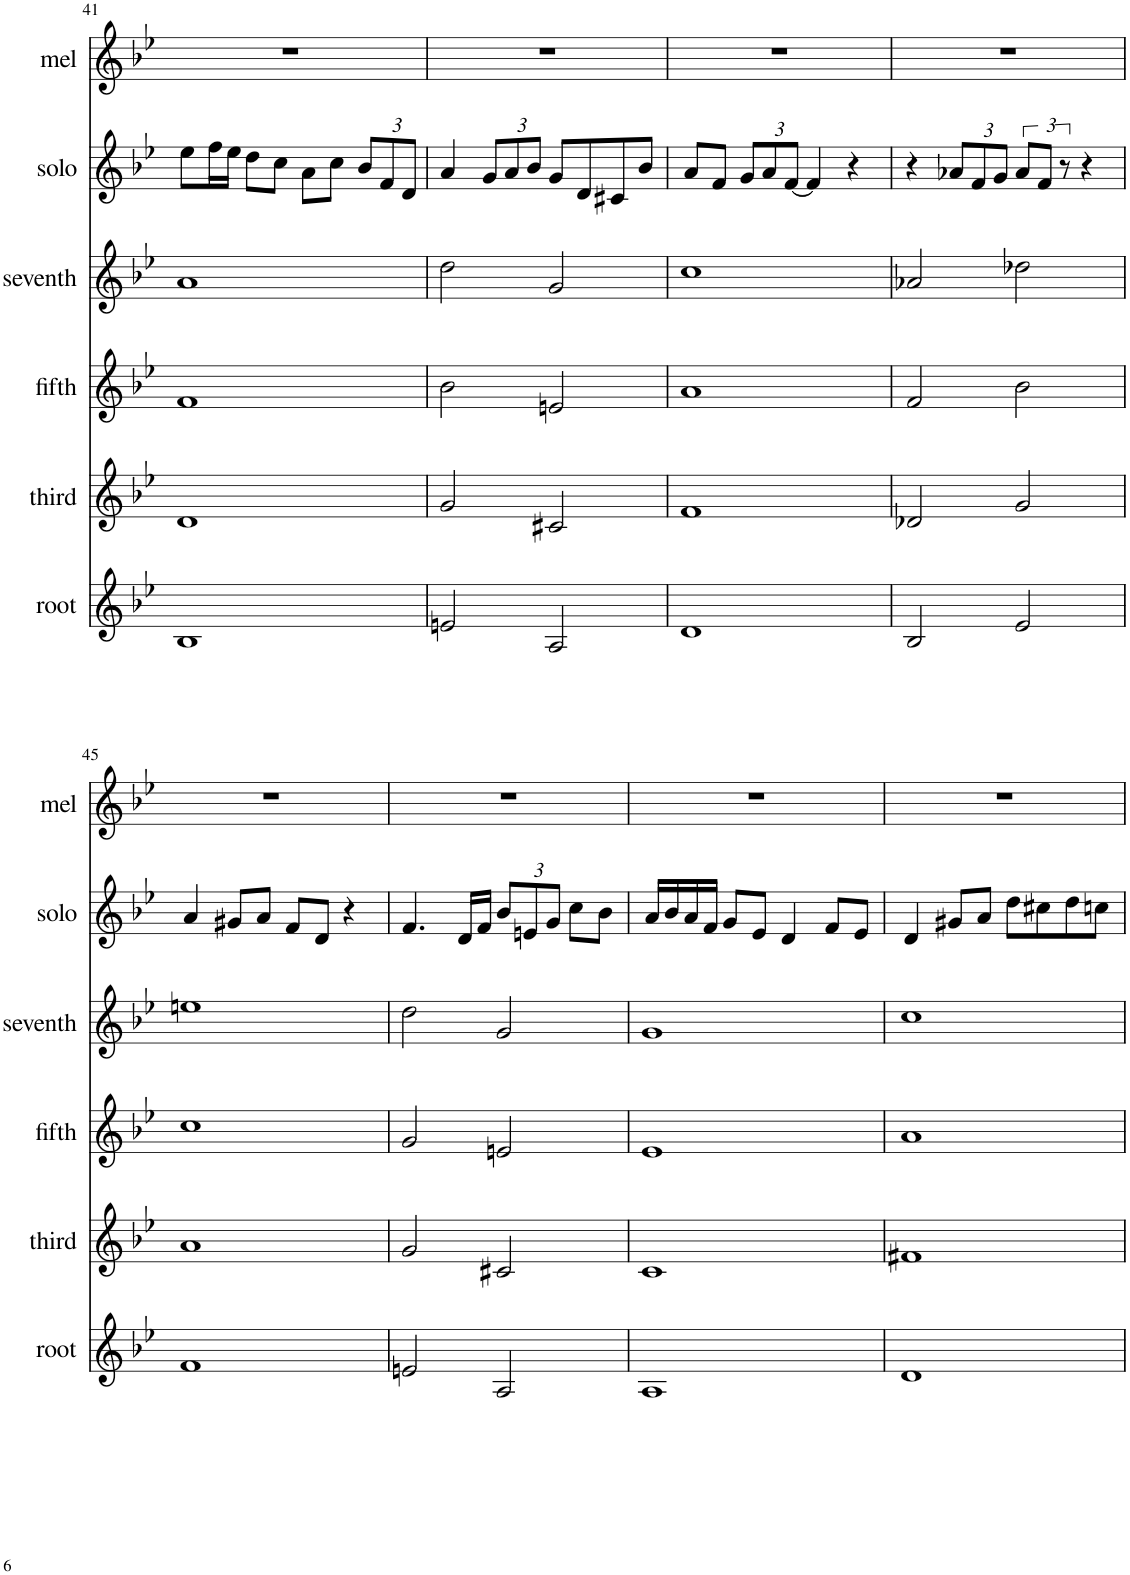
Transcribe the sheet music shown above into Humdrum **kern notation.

**kern	**kern	**kern	**kern	**kern	**kern
*part6	*part5	*part4	*part3	*part2	*part1
*staff6	*staff5	*staff4	*staff3	*staff2	*staff1
*I"root	*I"third	*I"fifth	*I"seventh	*I"solo	*I"mel
*I'root	*I'third	*I'fifth	*I'seventh	*I'solo	*I'mel
!!LO:PB:g=z
*clefG2	*clefG2	*clefG2	*clefG2	*clefG2	*clefG2
*k[b-e-]	*k[b-e-]	*k[b-e-]	*k[b-e-]	*k[b-e-]	*k[b-e-]
*M4/4	*M4/4	*M4/4	*M4/4	*M4/4	*M4/4
=41	=41	=41	=41	=41	=41
1B-	1d	1f	1a	8ee-\L	1r
.	.	.	.	16ff\L	.
.	.	.	.	16ee-\JJ	.
.	.	.	.	8dd\L	.
.	.	.	.	8cc\J	.
.	.	.	.	8a\L	.
.	.	.	.	8cc\J	.
*	*	*	*	*Xbrackettup	*
.	.	.	.	12b-/L	.
.	.	.	.	12f/	.
.	.	.	.	12d/J	.
=42	=42	=42	=42	=42	=42
2en/	2g/	2b-\	2dd\	4a/	1r
.	.	.	.	12g/L	.
.	.	.	.	12a/	.
.	.	.	.	12b-/J	.
2A/	2c#X/	2en/	2g/	8g/L	.
.	.	.	.	8d/	.
.	.	.	.	8c#X/	.
.	.	.	.	8b-/J	.
=43	=43	=43	=43	=43	=43
1d	1f	1a	1cc	8a/L	1r
.	.	.	.	8f/J	.
.	.	.	.	12g/L	.
.	.	.	.	12a/	.
.	.	.	.	[12f/J	.
.	.	.	.	4f/]	.
.	.	.	.	4r	.
=44	=44	=44	=44	=44	=44
2B-/	2d-X/	2f/	2a-X/	4r	1r
.	.	.	.	12a-X/L	.
.	.	.	.	12f/	.
.	.	.	.	12g/J	.
*	*	*	*	*brackettup	*
2e-/	2g/	2b-\	2dd-X\	12a-/L	.
.	.	.	.	12f/J	.
.	.	.	.	12r	.
.	.	.	.	4r	.
!!LO:LB:g=z
=45	=45	=45	=45	=45	=45
1f	1a	1cc	1een	4a/	1r
.	.	.	.	8g#X/L	.
.	.	.	.	8a/J	.
.	.	.	.	8f/L	.
.	.	.	.	8d/J	.
.	.	.	.	4r	.
=46	=46	=46	=46	=46	=46
2en/	2g/	2g/	2dd\	4.f/	1r
.	.	.	.	16d/LL	.
.	.	.	.	16f/JJ	.
*	*	*	*	*Xbrackettup	*
2A/	2c#X/	2en/	2g/	12b-/L	.
.	.	.	.	12en/	.
.	.	.	.	12g/J	.
.	.	.	.	8cc\L	.
.	.	.	.	8b-\J	.
=47	=47	=47	=47	=47	=47
1A	1c	1e-	1g	16a/LL	1r
.	.	.	.	16b-/	.
.	.	.	.	16a/	.
.	.	.	.	16f/JJ	.
.	.	.	.	8g/L	.
.	.	.	.	8e-/J	.
.	.	.	.	4d/	.
.	.	.	.	8f/L	.
.	.	.	.	8e-/J	.
=48	=48	=48	=48	=48	=48
1d	1f#X	1a	1cc	4d/	1r
.	.	.	.	8g#X/L	.
.	.	.	.	8a/J	.
.	.	.	.	8dd\L	.
.	.	.	.	8cc#X\	.
.	.	.	.	8dd\	.
.	.	.	.	8ccn\J	.
=	=	=	=	=	=
*-	*-	*-	*-	*-	*-
